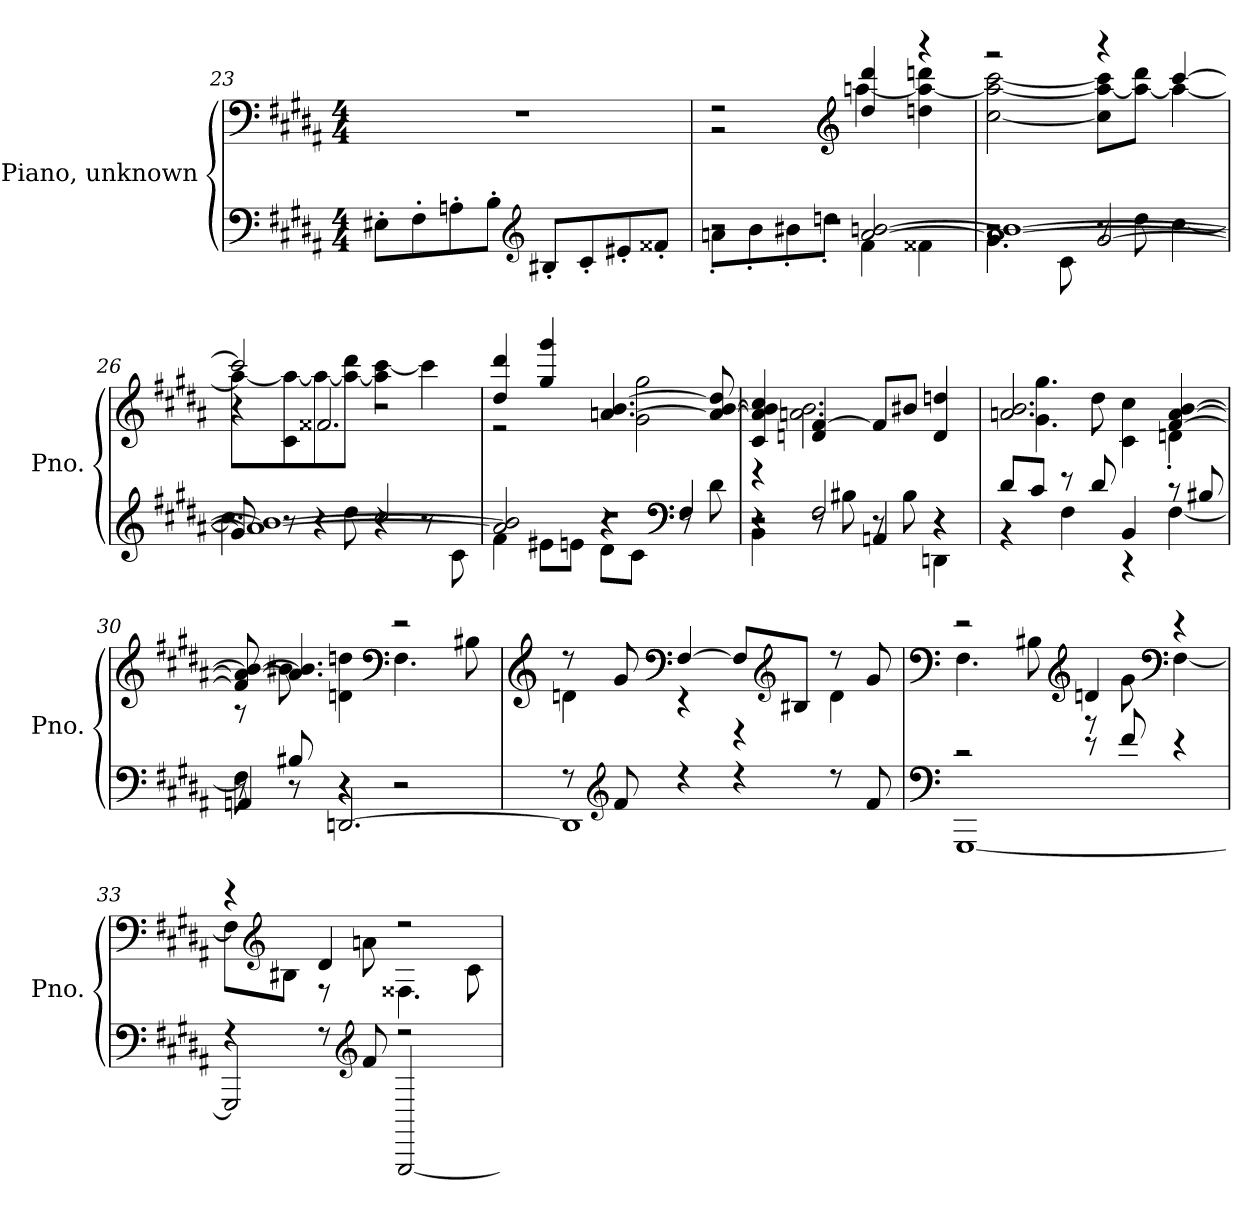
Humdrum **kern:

**kern	**kern
*part1	*part1
*staff2	*staff1
*I"Piano, unknown	*
*I'Pno.	*
*clefF4	*clefF4
*k[f#c#g#d#a#]	*k[f#c#g#d#a#]
*M4/4	*M4/4
=23	=23
8E#X'\L	1r
8F#'\	.
8An'\	.
8B'\J	.
*clefG2	*
8B#X'/L	.
8c#'/	.
8e#X'/	.
8f##X'/J	.
!!LO:LB:g=z
=24	=24
*^	*^
*	*^	*	*
1r	8an'\L	2r	2r	2r
.	8b'\	.	.	.
.	8b#X'\	.	.	.
.	8ddn'\J	.	.	.
*	*	*	*clefG2	*
.	4f#\	[2a/ [2bn/	4dd#/ 4ddd#/	[4aan\
.	4f##X\	.	4r	4ddn\ 4aa\_ 4dddn\
=25	=25	=25	=25	=25
2r	4.g#\	1a_ 1b_	2r	[2cc#\ 2aa\_ [2ccc#\
.	8c#\	.	.	.
[2g#/	8r	.	4r	8cc#\] 8aa\_ 8ccc#\]L
.	8dd#\	.	.	8aa\_ 8ddd#\J
.	[4cc#\	.	[4ccc#/	4aa\_
=26	=26	=26	=26	=26
*	*	*	*	*^
8g#/]	4.cc#\]	1a_ 1b_	2ccc#/]	8aa\L_	4r
8r	.	.	.	8c#\ 8aa\_	.
4r	.	.	.	8aa\_	2.f##X/
.	8dd#\	.	.	8aa\_ 8ddd#\J	.
2cc#/	4r	.	2r	4aa\] [4ccc#\	.
.	8r	.	.	4ccc#\]	.
.	8c#\	.	.	.	.
*	*	*	*	*v	*v
!!LO:PB:g=z
=27	=27	=27	=27	=27
1r	4f#\	2a/] 2b/]	4dd#/ 4ddd#/	2r
.	8e#X\L	.	4gg#/ 4ggg#/	.
.	8en\J	.	.	.
.	8d#\L	4r	[4.an/ [4.b/	2g#\ 2gg#\
.	8c#\J	.	.	.
*clefF4	*	*	*	*
.	8r	4F#/	.	.
.	8d#\	.	8a/_ 8b/_ 8dd#/	.
=28	=28	=28	=28	=28
4r	4BB\	2r	4c#/ 4a/] 4b/] 4cc#/	4r
2F#/	8r	.	4dn/ [4f#/	2.an\ 2.b\
.	8B#X\	.	.	.
.	8r	4AAn/	8f#/L]	.
.	8B#\	.	8b#X/J	.
4r	4DDn\	4r	4d/ 4ddn/	.
*	*v	*v	*	*
=29	=29	=29	=29
8d#/L	4r	2.an/ 2.b/	4.g#\ 4.gg#\
8c#/J	.	.	.
8r	4F#\	.	.
8d#/	.	.	8dd#\
4BB/	4r	.	4c#\ 4cc#\
8r	[4F#\	[4f#/ [4a/ [4b/	4dn'\
8B#X/	.	.	.
!!LO:LB:g=z	!!
=30	=30	=30	=30
*	*^	*	*
8r	8F#\]	4AAn/	8f#/] 8a/_ 8b/_	8r
8B#X/	8r	.	4.a/] 4.b/]	8b#X\
4r	4r	[2.DDn/	.	4dn\ 4ddn\
*	*	*	*clefF4	*
2r	2r	.	2r	4.F#\
.	.	.	.	8B#X\
*v	*v	*v	*	*
=31	=31	=31
*	*clefG2	*
*^	*	*
8r	1DD]	8r	4dn\
*clefG2	*	*	*
8f#/	.	8g#/	.
*	*	*clefF4	*
4r	.	[4F#/	4r
4r	.	8F#/L]	4r
*	*	*clefG2	*
.	.	8B#X/J	.
8r	.	8r	4d\
8f#/	.	8g#/	.
!!LO:LB:g=z	!!
=32	=32	=32	=32
*clefF4	*	*clefF4	*
2r	[1GGG#	2r	4.F#\
.	.	.	8B#X\
*	*	*clefG2	*
8r	.	4dn/	8r
8f#/	.	.	8g#\
*	*	*clefF4	*
4r	.	4r	[4F#\
=33	=33	=33	=33
4r	2GGG#/]	4r	8F#\L]
*	*	*clefG2	*
.	.	.	8B#X\J
8r	.	4d#/	8r
*clefG2	*	*	*
8f#/	.	.	8an\
2r	[2GGG#/	2r	4.F##X\
.	.	.	8c#\
*v	*v	*	*
*	*v	*v
=	=
*-	*-
